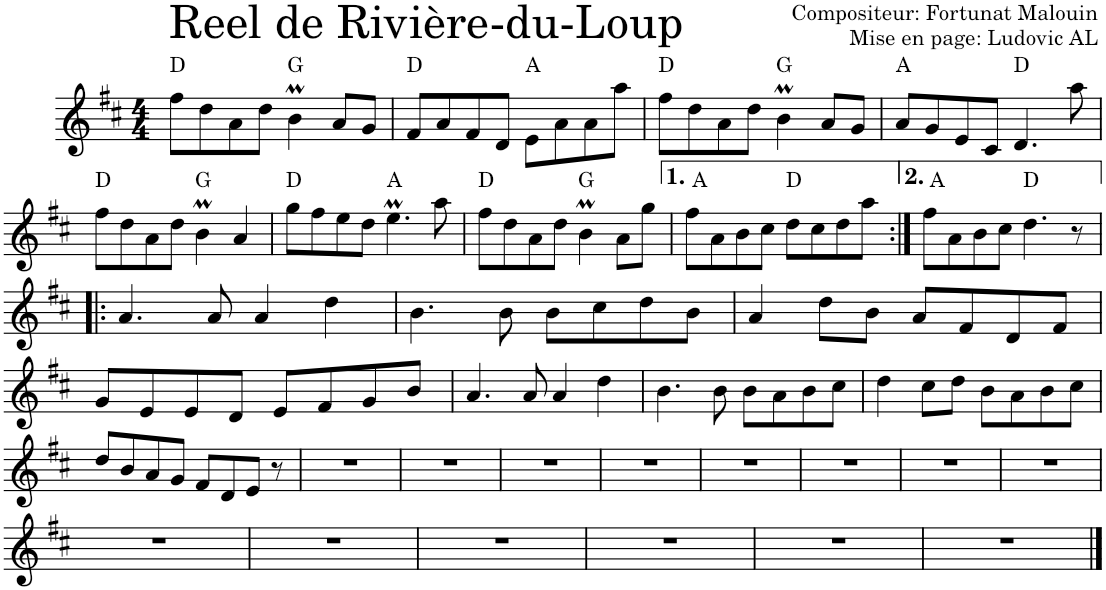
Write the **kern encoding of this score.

**kern	**harte
*part1	*part1
*staff1	*
*I"Violon	*
*I'Vln.	*
*clefG2	*
*k[f#c#]	*
*M4/4	*
=1	=1
8ff#\L	D:maj
8dd\	.
8a\	.
8dd\J	.
4bM\	G:maj
8a/L	.
8g/J	.
=2	=2
8f#/L	D:maj
8a/	.
8f#/	.
8d/J	.
8e\L	A:maj
8a\	.
8a\	.
8aa\J	.
=3	=3
8ff#\L	D:maj
8dd\	.
8a\	.
8dd\J	.
4bM\	G:maj
8a/L	.
8g/J	.
=4	=4
8a/L	A:maj
8g/	.
8e/	.
8c#/J	.
4.d/	D:maj
8aa\	.
!!LO:LB:g=z
=5	=5
8ff#\L	D:maj
8dd\	.
8a\	.
8dd\J	.
4bM\	G:maj
4a/	.
=6	=6
8gg\L	D:maj
8ff#\	.
8ee\	.
8dd\J	.
4.eeM\	A:maj
8aa\	.
=7	=7
8ff#\L	D:maj
8dd\	.
8a\	.
8dd\J	.
4bM\	G:maj
8a\L	.
8gg\J	.
=8	=8
8ff#\L	A:maj
8a\	.
8b\	.
8cc#\J	.
8dd\L	D:maj
8cc#\	.
8dd\	.
8aa\J	.
=9:|!	=9:|!
8ff#\L	A:maj
8a\	.
8b\	.
8cc#\J	.
4.dd\	D:maj
8r	.
!!LO:LB:g=z
=10!|:	=10!|:
4.a/	.
8a/	.
4a/	.
4dd\	.
=11	=11
4.b\	.
8b\	.
8b\L	.
8cc#\	.
8dd\	.
8b\J	.
=12	=12
4a/	.
8dd\L	.
8b\J	.
8a/L	.
8f#/	.
8d/	.
8f#/J	.
!!LO:LB:g=z
=13	=13
8g/L	.
8e/	.
8e/	.
8d/J	.
8e/L	.
8f#/	.
8g/	.
8b/J	.
=14	=14
4.a/	.
8a/	.
4a/	.
4dd\	.
=15	=15
4.b\	.
8b\	.
8b\L	.
8a\	.
8b\	.
8cc#\J	.
=16	=16
4dd\	.
8cc#\L	.
8dd\J	.
8b\L	.
8a\	.
8b\	.
8cc#\J	.
!!LO:LB:g=z
=17	=17
8dd/L	.
8b/	.
8a/	.
8g/J	.
8f#/L	.
8d/	.
8e/J	.
8r	.
=18	=18
1r	.
=19	=19
1r	.
=20	=20
1r	.
=21	=21
1r	.
=22	=22
1r	.
=23	=23
1r	.
=24	=24
1r	.
=25	=25
1r	.
!!LO:LB:g=z
=26	=26
1r	.
=27	=27
1r	.
=28	=28
1r	.
=29	=29
1r	.
=30	=30
1r	.
=31	=31
1r	.
==	==
*-	*-
